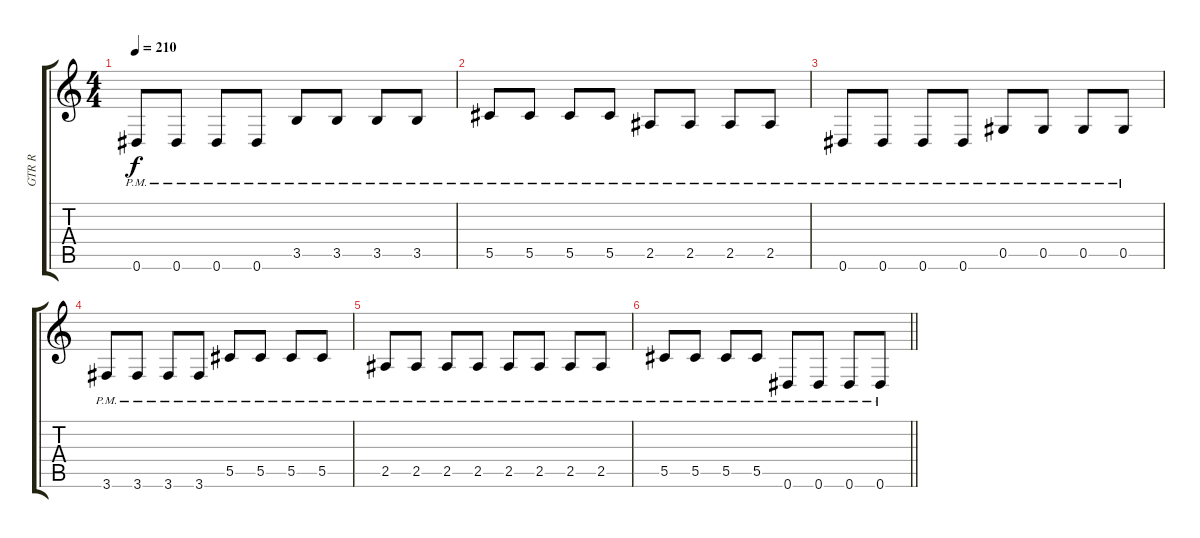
\track ("GTR R" "GTR R") {instrument overdrivenguitar}
\staff {score tabs}
\tuning (Eb4 Bb3 Gb3 Db3 Ab2 Eb2) {hide}
\ts (4 4)
\tempo 210
\clef g2
\ks c
0.6{pm}.8{dy f} 0.6{pm}.8 0.6{pm}.8 0.6{pm}.8 3.5{pm}.8 3.5{pm}.8 3.5{pm}.8 3.5{pm}.8 |
5.5{pm}.8 5.5{pm}.8 5.5{pm}.8 5.5{pm}.8 2.5{pm}.8 2.5{pm}.8 2.5{pm}.8 2.5{pm}.8 |
0.6{pm}.8 0.6{pm}.8 0.6{pm}.8 0.6{pm}.8 0.5{pm}.8 0.5{pm}.8 0.5{pm}.8 0.5{pm}.8 |
3.6{pm}.8 3.6{pm}.8 3.6{pm}.8 3.6{pm}.8 5.5{pm}.8 5.5{pm}.8 5.5{pm}.8 5.5{pm}.8 |
2.5{pm}.8 2.5{pm}.8 2.5{pm}.8 2.5{pm}.8 2.5{pm}.8 2.5{pm}.8 2.5{pm}.8 2.5{pm}.8 |
\barLineRight lightlight
5.5{pm}.8 5.5{pm}.8 5.5{pm}.8 5.5{pm}.8 0.6{pm}.8 0.6{pm}.8 0.6{pm}.8 0.6{pm}.8
